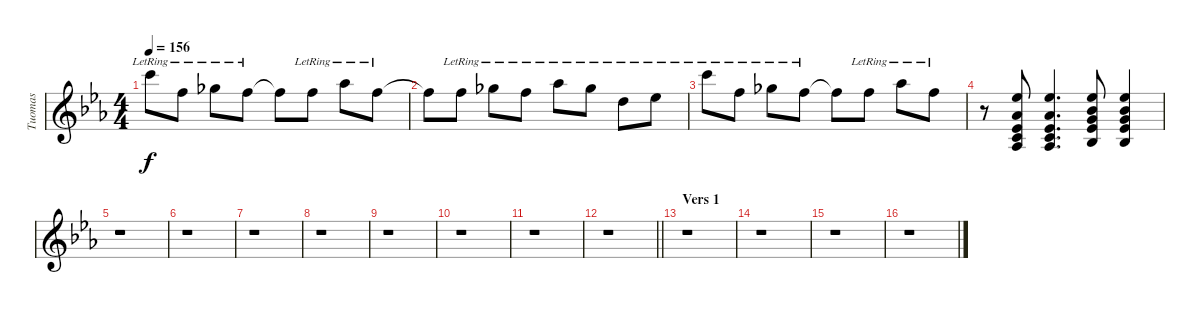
\track ("Tuomas" "Tuomas") {instrument brightacousticpiano}
\staff {score}
\tuning (E5 B4 G4 D4 A3 E3) {hide}
\ts (4 4)
\tempo 156
\clef g2
\ks cminor
8.1{lr}.8{dy f} 6.2{lr}.8 7.2{lr}.8 6.2{lr}.8 6.2{t}.8 6.2{lr}.8 4.1{lr}.8 6.2{lr}.8 |
6.2{t}.8 6.2{lr}.8 7.2{lr}.8 6.2{lr}.8 4.1{lr}.8 2.1{lr}.8 3.2{lr}.8 4.2{lr}.8 |
8.1{lr}.8 6.2{lr}.8 7.2{lr}.8 6.2{lr}.8 6.2{t}.8 6.2{lr}.8 4.1{lr}.8 6.2{lr}.8 |
r.8 (4.2 1.3 1.4 3.5 4.6).8 (4.2 1.3 1.4 3.5 4.6).4{d} (4.2 0.3 1.4 1.5 18.6).8 (4.2 0.3 1.4 1.5 18.6).4 |
r.1 |
r.1 |
r.1 |
r.1 |
r.1 |
r.1 |
r.1 |
\barLineRight lightlight
r.1 |
\section ("" "Vers 1")
r.1 |
r.1 |
r.1 |
r.1
